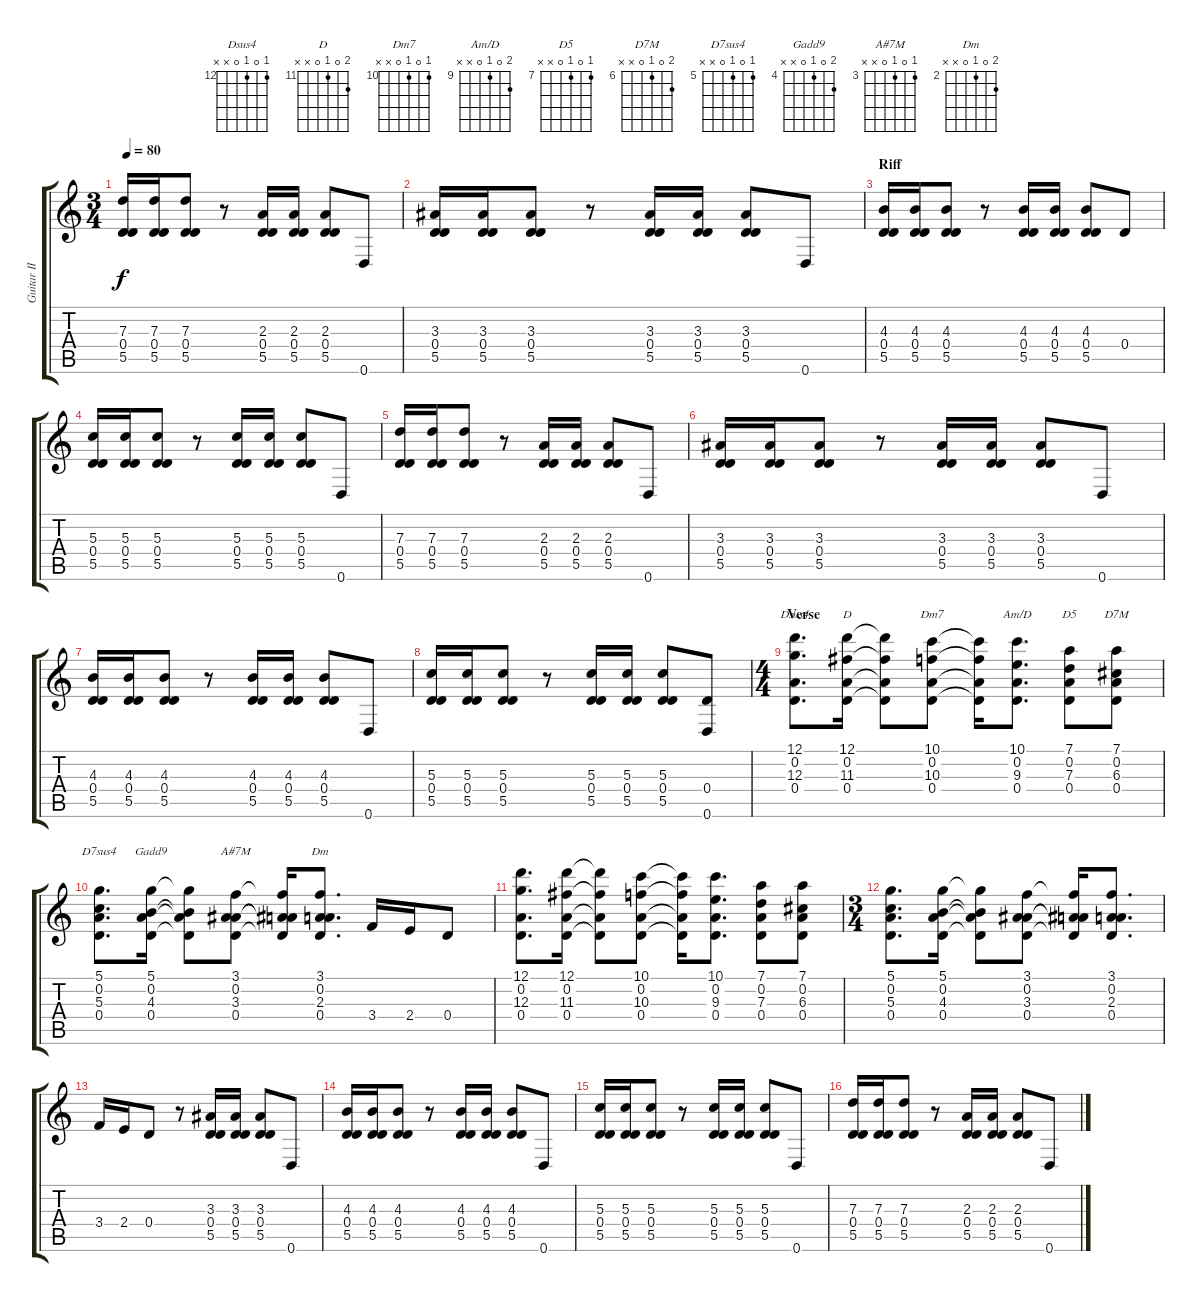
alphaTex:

\track ("Guitar II" "Guitar II") {instrument acousticguitarsteel}
\staff {score tabs}
\tuning (D4 A3 G3 D3 A2 D2) {hide}
\chord ("Dsus4" 12 0 12 0 x x) {firstfret 12}
\chord ("D" 12 0 11 0 x x) {firstfret 11}
\chord ("Dm7" 10 0 10 0 x x) {firstfret 10}
\chord ("Am/D" 10 0 9 0 x x) {firstfret 9}
\chord ("D5" 7 0 7 0 x x) {firstfret 7}
\chord ("D7M" 7 0 6 0 x x) {firstfret 6}
\chord ("D7sus4" 5 0 5 0 x x) {firstfret 5}
\chord ("Gadd9" 5 0 4 0 x x) {firstfret 4}
\chord ("A#7M" 3 0 3 0 x x) {firstfret 3}
\chord ("Dm" 3 0 2 0 x x) {firstfret 2}
\ts (3 4)
\tempo 80
\clef g2
\ks c
(7.3 0.4 5.5).16{dy f} (7.3 0.4 5.5).16 (7.3 0.4 5.5).8 r.8 (2.3 0.4 5.5).16 (2.3 0.4 5.5).16 (2.3 0.4 5.5).8 0.6.8 |
(3.3 0.4 5.5).16 (3.3 0.4 5.5).16 (3.3 0.4 5.5).8 r.8 (3.3 0.4 5.5).16 (3.3 0.4 5.5).16 (3.3 0.4 5.5).8 0.6.8 |
\section ("" "Riff")
(4.3 0.4 5.5).16 (4.3 0.4 5.5).16 (4.3 0.4 5.5).8 r.8 (4.3 0.4 5.5).16 (4.3 0.4 5.5).16 (4.3 0.4 5.5).8 0.4.8 |
(5.3 0.4 5.5).16 (5.3 0.4 5.5).16 (5.3 0.4 5.5).8 r.8 (5.3 0.4 5.5).16 (5.3 0.4 5.5).16 (5.3 0.4 5.5).8 0.6.8 |
(7.3 0.4 5.5).16 (7.3 0.4 5.5).16 (7.3 0.4 5.5).8 r.8 (2.3 0.4 5.5).16 (2.3 0.4 5.5).16 (2.3 0.4 5.5).8 0.6.8 |
(3.3 0.4 5.5).16 (3.3 0.4 5.5).16 (3.3 0.4 5.5).8 r.8 (3.3 0.4 5.5).16 (3.3 0.4 5.5).16 (3.3 0.4 5.5).8 0.6.8 |
(4.3 0.4 5.5).16 (4.3 0.4 5.5).16 (4.3 0.4 5.5).8 r.8 (4.3 0.4 5.5).16 (4.3 0.4 5.5).16 (4.3 0.4 5.5).8 0.6.8 |
(5.3 0.4 5.5).16 (5.3 0.4 5.5).16 (5.3 0.4 5.5).8 r.8 (5.3 0.4 5.5).16 (5.3 0.4 5.5).16 (5.3 0.4 5.5).8 (0.4 0.6).8 |
\ts (4 4)
\section ("" "Verse")
(12.1 0.2 12.3 0.4).8{d ch "Dsus4"} (12.1 0.2 11.3 0.4).16{ch "D"} (12.1{t} 0.2{t} 11.3{t} 0.4{t}).8 (10.1 0.2 10.3 0.4).8{ch "Dm7"} (10.1{t} 0.2{t} 10.3{t} 0.4{t}).16 (10.1 0.2 9.3 0.4).8{d ch "Am/D"} (7.1 0.2 7.3 0.4).8{ch "D5"} (7.1 0.2 6.3 0.4).8{ch "D7M"} |
(5.1 0.2 5.3 0.4).8{d ch "D7sus4"} (5.1 0.2 4.3 0.4).16{ch "Gadd9"} (5.1{t} 0.2{t} 4.3{t} 0.4{t}).8 (3.1 0.2 3.3 0.4).8{ch "A#7M"} (3.1{t} 0.2{t} 3.3{t} 0.4{t}).16 (3.1 0.2 2.3 0.4).8{d ch "Dm"} 3.4.16 2.4.16 0.4.8 |
(12.1 0.2 12.3 0.4).8{d} (12.1 0.2 11.3 0.4).16 (12.1{t} 0.2{t} 11.3{t} 0.4{t}).8 (10.1 0.2 10.3 0.4).8 (10.1{t} 0.2{t} 10.3{t} 0.4{t}).16 (10.1 0.2 9.3 0.4).8{d} (7.1 0.2 7.3 0.4).8 (7.1 0.2 6.3 0.4).8 |
\ts (3 4)
(5.1 0.2 5.3 0.4).8{d} (5.1 0.2 4.3 0.4).16 (5.1{t} 0.2{t} 4.3{t} 0.4{t}).8 (3.1 0.2 3.3 0.4).8 (3.1{t} 0.2{t} 3.3{t} 0.4{t}).16 (3.1 0.2 2.3 0.4).8{d} |
3.4.16 2.4.16 0.4.8 r.8 (3.3 0.4 5.5).16 (3.3 0.4 5.5).16 (3.3 0.4 5.5).8 0.6.8 |
(4.3 0.4 5.5).16 (4.3 0.4 5.5).16 (4.3 0.4 5.5).8 r.8 (4.3 0.4 5.5).16 (4.3 0.4 5.5).16 (4.3 0.4 5.5).8 0.6.8 |
(5.3 0.4 5.5).16 (5.3 0.4 5.5).16 (5.3 0.4 5.5).8 r.8 (5.3 0.4 5.5).16 (5.3 0.4 5.5).16 (5.3 0.4 5.5).8 0.6.8 |
(7.3 0.4 5.5).16 (7.3 0.4 5.5).16 (7.3 0.4 5.5).8 r.8 (2.3 0.4 5.5).16 (2.3 0.4 5.5).16 (2.3 0.4 5.5).8 0.6.8
